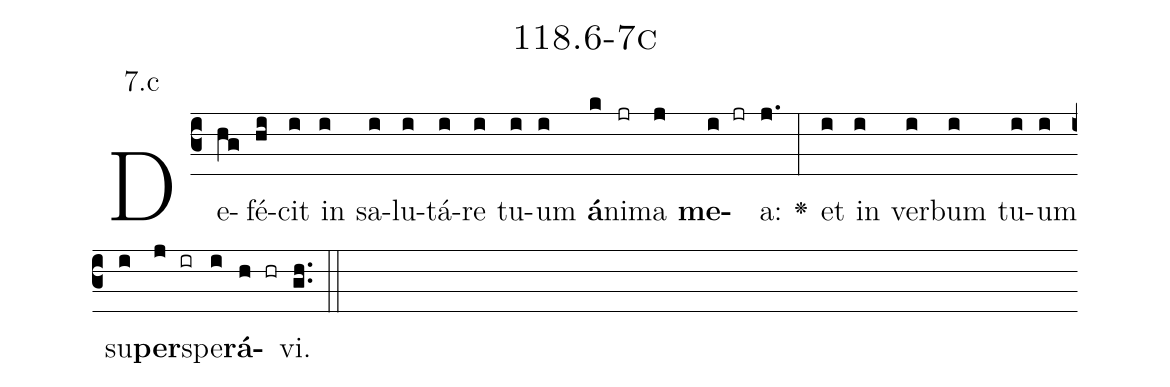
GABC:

name: 118.6-7c;
annotation: 7.c;
%%
(c3)De(hg)fé(hi)cit(i) in(i) sa(i)lu(i)tá(i)re(i) tu(i)um(i) <b>á</b>(k)ni(jr)ma(j) <b>me</b>(i jr)a:(j.) <v>\greheightstar</v>(:) et(i) in(i) ver(i)bum(i) tu(i)um(i) su(i)<b>per</b>(j ir)spe(i)<b>rá</b>(h hr)vi.(gh..) (::)


%E(i) u(i) o(j) u(i) a(h) e.(gh..) (::)
